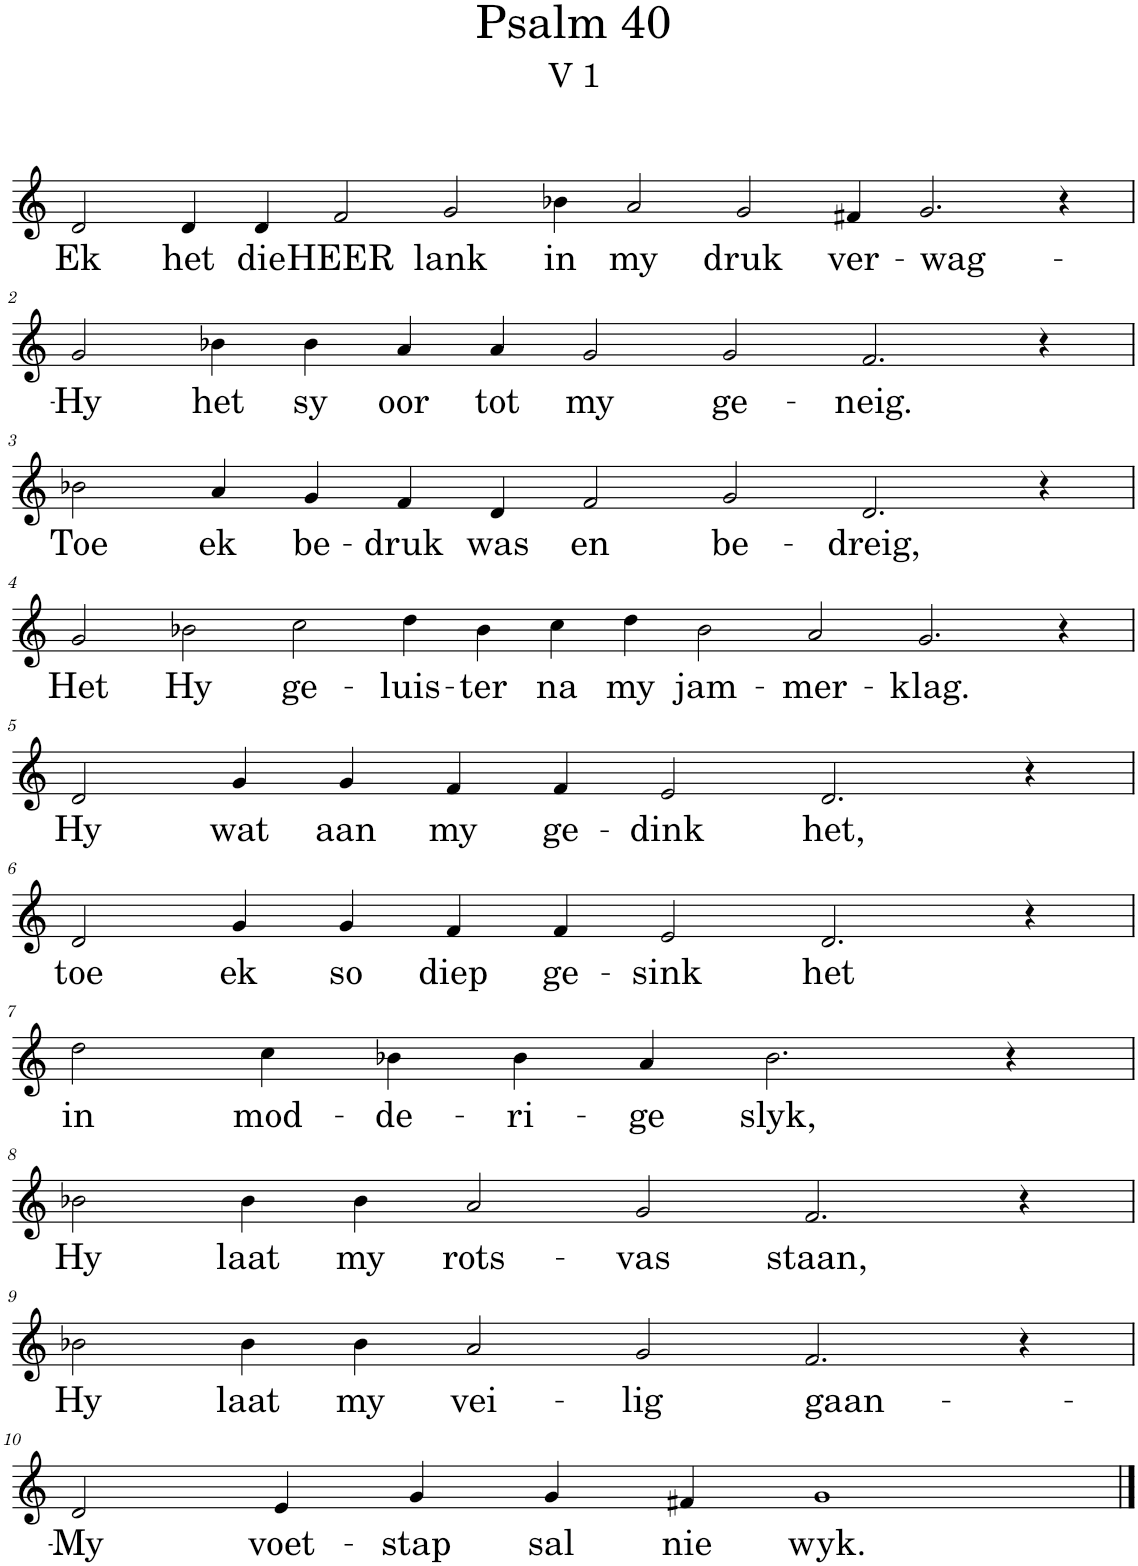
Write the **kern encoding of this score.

**kern	**text
*part1	*part1
*staff1	*staff1
*I"Pipe Organ	*
*I'Org.	*
*clefG2	*
*k[]	*
*M18/4	*
=1	=1
!	!LO:LY:b
2d/	Ek
!	!LO:LY:b
4d/	het
!	!LO:LY:b
4d/	die
!	!LO:LY:b
2f/	HEER
!	!LO:LY:b
2g/	lank
!	!LO:LY:b
4b-X\	in
!	!LO:LY:b
2a/	my
!	!LO:LY:b
2g/	druk
!	!LO:LY:b
4f#X/	ver-
!	!LO:LY:b
2.g/	-wag-
4r	.
!!LO:LB:g=z
=2	=2
*M14/4	*
!	!LO:LY:b
2g/	-Hy
!	!LO:LY:b
4b-X\	het
!	!LO:LY:b
4b-\	sy
!	!LO:LY:b
4a/	oor
!	!LO:LY:b
4a/	tot
!	!LO:LY:b
2g/	my
!	!LO:LY:b
2g/	ge-
!	!LO:LY:b
2.f/	-neig.
4r	.
!!LO:LB:g=z
=3	=3
!	!LO:LY:b
2b-X\	Toe
!	!LO:LY:b
4a/	ek
!	!LO:LY:b
4g/	be-
!	!LO:LY:b
4f/	-druk
!	!LO:LY:b
4d/	was
!	!LO:LY:b
2f/	en
!	!LO:LY:b
2g/	be-
!	!LO:LY:b
2.d/	-dreig,
4r	.
!!LO:LB:g=z
=4	=4
*M18/4	*
!	!LO:LY:b
2g/	Het
!	!LO:LY:b
2b-X\	Hy
!	!LO:LY:b
2cc\	ge-
!	!LO:LY:b
4dd\	-luis-
!	!LO:LY:b
4b-\	-ter
!	!LO:LY:b
4cc\	na
!	!LO:LY:b
4dd\	my
!	!LO:LY:b
2b-\	jam-
!	!LO:LY:b
2a/	-mer-
!	!LO:LY:b
2.g/	-klag.
4r	.
!!LO:LB:g=z
=5	=5
*M12/4	*
!	!LO:LY:b
2d/	Hy
!	!LO:LY:b
4g/	wat
!	!LO:LY:b
4g/	aan
!	!LO:LY:b
4f/	my
!	!LO:LY:b
4f/	ge-
!	!LO:LY:b
2e/	-dink
!	!LO:LY:b
2.d/	het,
4r	.
!!LO:LB:g=z
=6	=6
!	!LO:LY:b
2d/	toe
!	!LO:LY:b
4g/	ek
!	!LO:LY:b
4g/	so
!	!LO:LY:b
4f/	diep
!	!LO:LY:b
4f/	ge-
!	!LO:LY:b
2e/	-sink
!	!LO:LY:b
2.d/	het
4r	.
!!LO:LB:g=z
=7	=7
*M10/4	*
!	!LO:LY:b
2dd\	in
!	!LO:LY:b
4cc\	mod-
!	!LO:LY:b
4b-X\	-de-
!	!LO:LY:b
4b-\	-ri-
!	!LO:LY:b
4a/	-ge
!	!LO:LY:b
2.b-\	slyk,
4r	.
!!LO:LB:g=z
=8	=8
*M12/4	*
!	!LO:LY:b
2b-X\	Hy
!	!LO:LY:b
4b-\	laat
!	!LO:LY:b
4b-\	my
!	!LO:LY:b
2a/	rots-
!	!LO:LY:b
2g/	-vas
!	!LO:LY:b
2.f/	staan,
4r	.
!!LO:LB:g=z
=9	=9
!	!LO:LY:b
2b-X\	Hy
!	!LO:LY:b
4b-\	laat
!	!LO:LY:b
4b-\	my
!	!LO:LY:b
2a/	vei-
!	!LO:LY:b
2g/	-lig
!	!LO:LY:b
2.f/	gaan-
4r	.
!!LO:LB:g=z
=10	=10
*M10/4	*
!	!LO:LY:b
2d/	-My
!	!LO:LY:b
4e/	voet-
!	!LO:LY:b
4g/	-stap
!	!LO:LY:b
4g/	sal
!	!LO:LY:b
4f#X/	nie
!	!LO:LY:b
1g	wyk.
==	==
*-	*-
